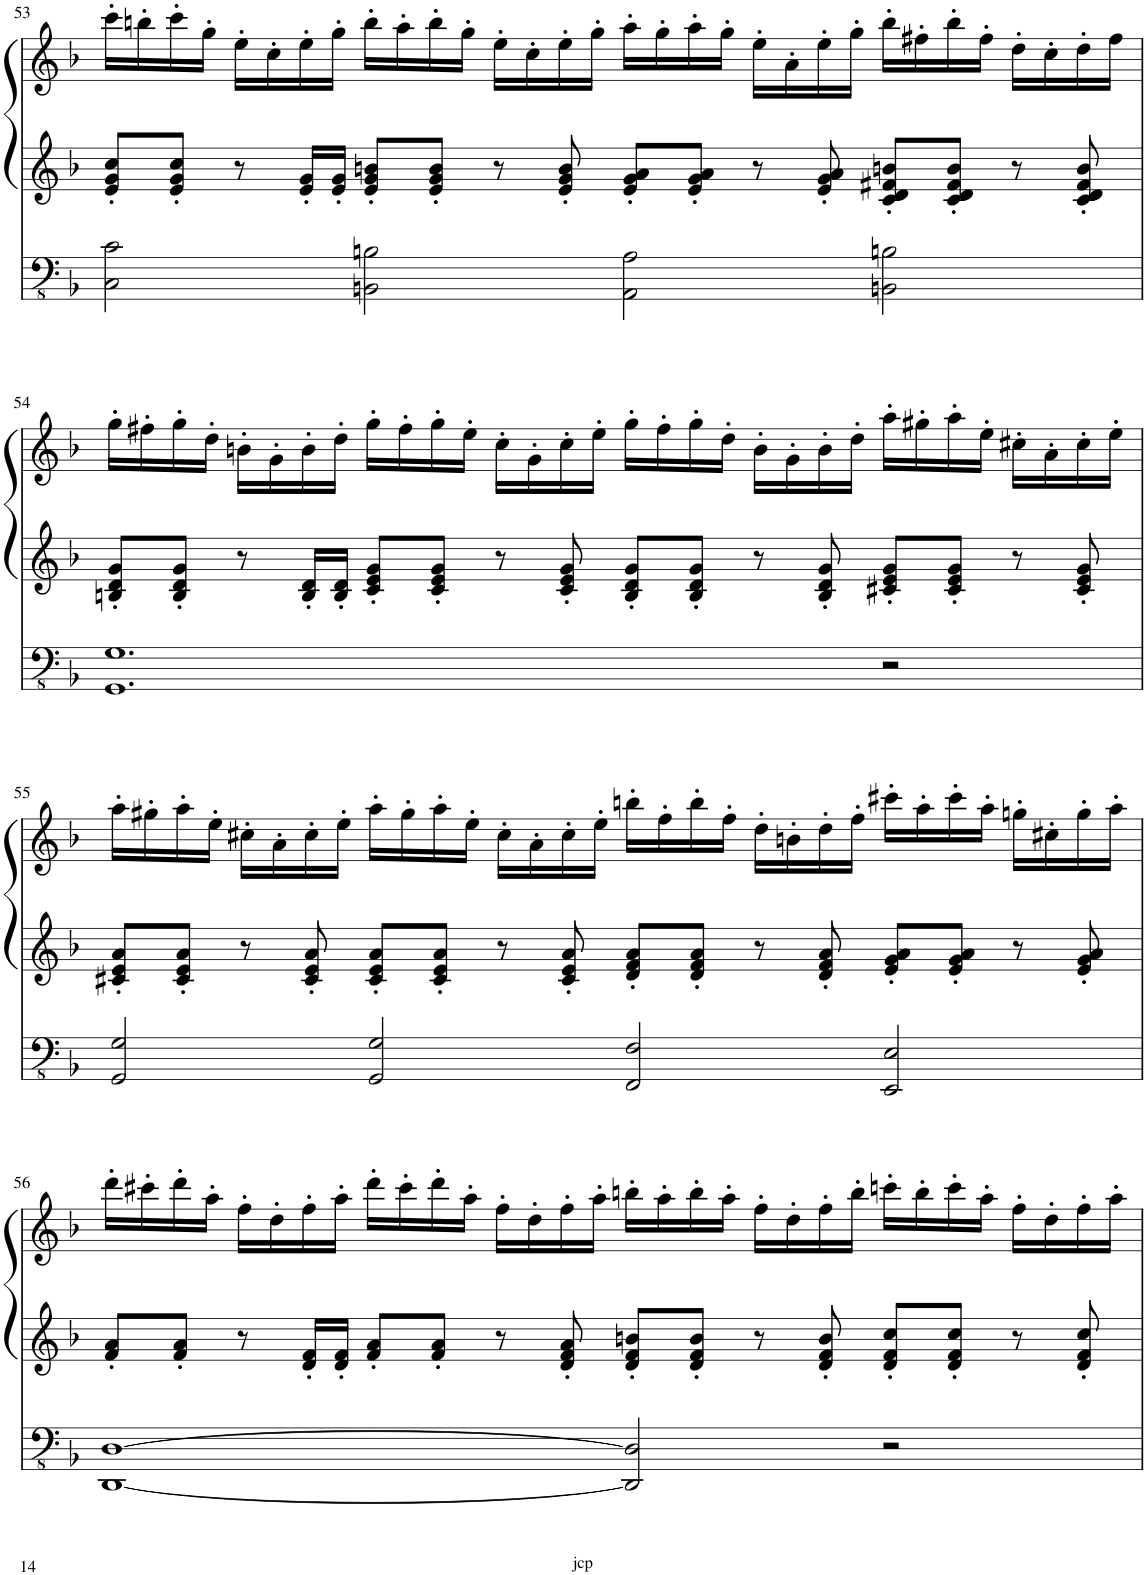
**kern	**kern	**kern
*part1	*part1	*part1
*staff3	*staff2	*staff1
*I"Orgue à tuyaux	*	*
*I'Org.	*	*
!!LO:PB:g=z
*clefFv4	*clefG2	*clefG2
*k[b-]	*k[b-]	*k[b-]
*M4/2	*M4/2	*M4/2
=53	=53	=53
2CC\ 2C\	8e/' 8g/' 8cc/'L	16ccc'\LL
.	.	16bbn'\
.	8e/' 8g/' 8cc/'J	16ccc'\
.	.	16gg'\JJ
.	8r	16ee'\LL
.	.	16cc'\
.	16e/' 16g/'LL	16ee'\
.	16e/' 16g/'JJ	16gg'\JJ
2BBBn\ 2BBn\	8e/' 8g/' 8bn/'L	16bb'\LL
.	.	16aa'\
.	8e/' 8g/' 8b/'J	16bb'\
.	.	16gg'\JJ
.	8r	16ee'\LL
.	.	16cc'\
.	8e/' 8g/' 8b/'	16ee'\
.	.	16gg'\JJ
2AAA\ 2AA\	8e/' 8g/' 8a/'L	16aa'\LL
.	.	16gg'\
.	8e/' 8g/' 8a/'J	16aa'\
.	.	16gg'\JJ
.	8r	16ee'\LL
.	.	16a'\
.	8e/' 8g/' 8a/'	16ee'\
.	.	16gg'\JJ
2BBBn\ 2BBn\	8c/' 8d/' 8f#X/' 8bn/'L	16bb'\LL
.	.	16ff#X'\
.	8c/' 8d/' 8f#/' 8b/'J	16bb'\
.	.	16ff#'\JJ
.	8r	16dd'\LL
.	.	16cc'\
.	8c/' 8d/' 8f#/' 8b/'	16dd'\
.	.	16ff#\JJ
!!LO:LB:g=z
=54	=54	=54
1.GGG 1.GG	8Bn/' 8d/' 8g/'L	16gg'\LL
.	.	16ff#X'\
.	8B/' 8d/' 8g/'J	16gg'\
.	.	16dd'\JJ
.	8r	16bn'\LL
.	.	16g'\
.	16B/' 16d/'LL	16b'\
.	16B/' 16d/'JJ	16dd'\JJ
.	8c/' 8e/' 8g/'L	16gg'\LL
.	.	16ff#'\
.	8c/' 8e/' 8g/'J	16gg'\
.	.	16ee'\JJ
.	8r	16cc'\LL
.	.	16g'\
.	8c/' 8e/' 8g/'	16cc'\
.	.	16ee'\JJ
.	8B/' 8d/' 8g/'L	16gg'\LL
.	.	16ff#'\
.	8B/' 8d/' 8g/'J	16gg'\
.	.	16dd'\JJ
.	8r	16b'\LL
.	.	16g'\
.	8B/' 8d/' 8g/'	16b'\
.	.	16dd'\JJ
2r	8c#X/' 8e/' 8g/'L	16aa'\LL
.	.	16gg#X'\
.	8c#/' 8e/' 8g/'J	16aa'\
.	.	16ee'\JJ
.	8r	16cc#X'\LL
.	.	16a'\
.	8c#/' 8e/' 8g/'	16cc#'\
.	.	16ee'\JJ
!!LO:LB:g=z
=55	=55	=55
2GGG/ 2GG/	8c#X/' 8e/' 8a/'L	16aa'\LL
.	.	16gg#X'\
.	8c#/' 8e/' 8a/'J	16aa'\
.	.	16ee'\JJ
.	8r	16cc#X'\LL
.	.	16a'\
.	8c#/' 8e/' 8a/'	16cc#'\
.	.	16ee'\JJ
2GGG/ 2GG/	8c#/' 8e/' 8a/'L	16aa'\LL
.	.	16gg#'\
.	8c#/' 8e/' 8a/'J	16aa'\
.	.	16ee'\JJ
.	8r	16cc#'\LL
.	.	16a'\
.	8c#/' 8e/' 8a/'	16cc#'\
.	.	16ee'\JJ
2FFF/ 2FF/	8d/' 8f/' 8a/'L	16bbn'\LL
.	.	16ff'\
.	8d/' 8f/' 8a/'J	16bb'\
.	.	16ff'\JJ
.	8r	16dd'\LL
.	.	16bn'\
.	8d/' 8f/' 8a/'	16dd'\
.	.	16ff'\JJ
2EEE/ 2EE/	8e/' 8g/' 8a/'L	16ccc#X'\LL
.	.	16aa'\
.	8e/' 8g/' 8a/'J	16ccc#'\
.	.	16aa'\JJ
.	8r	16ggn'\LL
.	.	16cc#X'\
.	8e/' 8g/' 8a/'	16gg'\
.	.	16aa'\JJ
!!LO:LB:g=z
=56	=56	=56
[1DDD [1DD	8f/' 8a/'L	16ddd'\LL
.	.	16ccc#X'\
.	8f/' 8a/'J	16ddd'\
.	.	16aa'\JJ
.	8r	16ff'\LL
.	.	16dd'\
.	16d/' 16f/'LL	16ff'\
.	16d/' 16f/'JJ	16aa'\JJ
.	8f/' 8a/'L	16ddd'\LL
.	.	16ccc#'\
.	8f/' 8a/'J	16ddd'\
.	.	16aa'\JJ
.	8r	16ff'\LL
.	.	16dd'\
.	8d/' 8f/' 8a/'	16ff'\
.	.	16aa'\JJ
2DDD/] 2DD/]	8d/' 8f/' 8bn/'L	16bbn'\LL
.	.	16aa'\
.	8d/' 8f/' 8b/'J	16bb'\
.	.	16aa'\JJ
.	8r	16ff'\LL
.	.	16dd'\
.	8d/' 8f/' 8b/'	16ff'\
.	.	16bb'\JJ
2r	8d/' 8f/' 8cc/'L	16cccn'\LL
.	.	16bb'\
.	8d/' 8f/' 8cc/'J	16ccc'\
.	.	16aa'\JJ
.	8r	16ff'\LL
.	.	16dd'\
.	8d/' 8f/' 8cc/'	16ff'\
.	.	16aa'\JJ
=	=	=
*-	*-	*-
